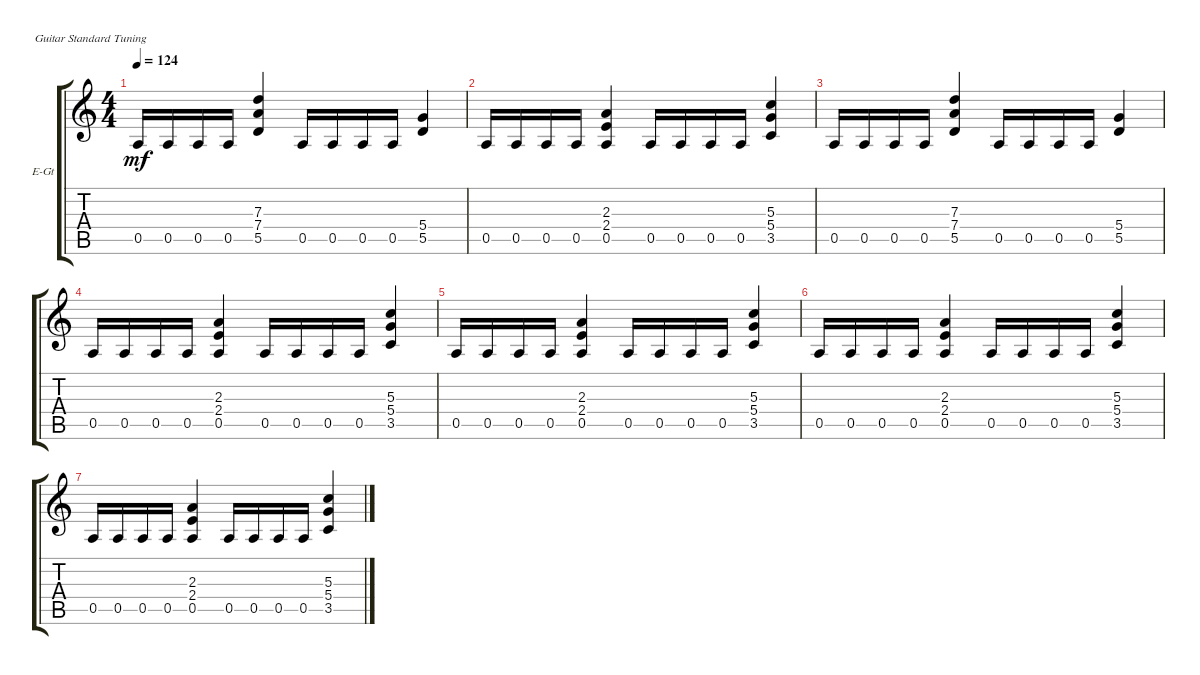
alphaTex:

\defaultSystemsLayout 4
\bracketExtendMode groupsimilarinstruments
\firstSystemTrackNameOrientation horizontal
\otherSystemsTrackNameOrientation horizontal
\track ("VINNIE VINCENT" "E-Gt") {solo instrument distortionguitar}
\staff {score tabs}
\tuning (E4 B3 G3 D3 A2 E2)
\ts (4 4)
\tempo 124
\clef g2
\ks c
0.5.16{dy mf} 0.5.16 0.5.16 0.5.16 (5.5 7.4 7.3).4 0.5.16 0.5.16 0.5.16 0.5.16 (5.4 5.5).4 |
0.5.16 0.5.16 0.5.16 0.5.16 (0.5 2.4 2.3).4 0.5.16 0.5.16 0.5.16 0.5.16 (3.5 5.4 5.3).4 |
0.5.16 0.5.16 0.5.16 0.5.16 (5.5 7.4 7.3).4 0.5.16 0.5.16 0.5.16 0.5.16 (5.4 5.5).4 |
0.5.16 0.5.16 0.5.16 0.5.16 (0.5 2.4 2.3).4 0.5.16 0.5.16 0.5.16 0.5.16 (3.5 5.4 5.3).4 |
0.5.16 0.5.16 0.5.16 0.5.16 (0.5 2.4 2.3).4 0.5.16 0.5.16 0.5.16 0.5.16 (3.5 5.4 5.3).4 |
0.5.16 0.5.16 0.5.16 0.5.16 (0.5 2.4 2.3).4 0.5.16 0.5.16 0.5.16 0.5.16 (3.5 5.4 5.3).4 |
0.5.16 0.5.16 0.5.16 0.5.16 (0.5 2.4 2.3).4 0.5.16 0.5.16 0.5.16 0.5.16 (3.5 5.4 5.3).4
